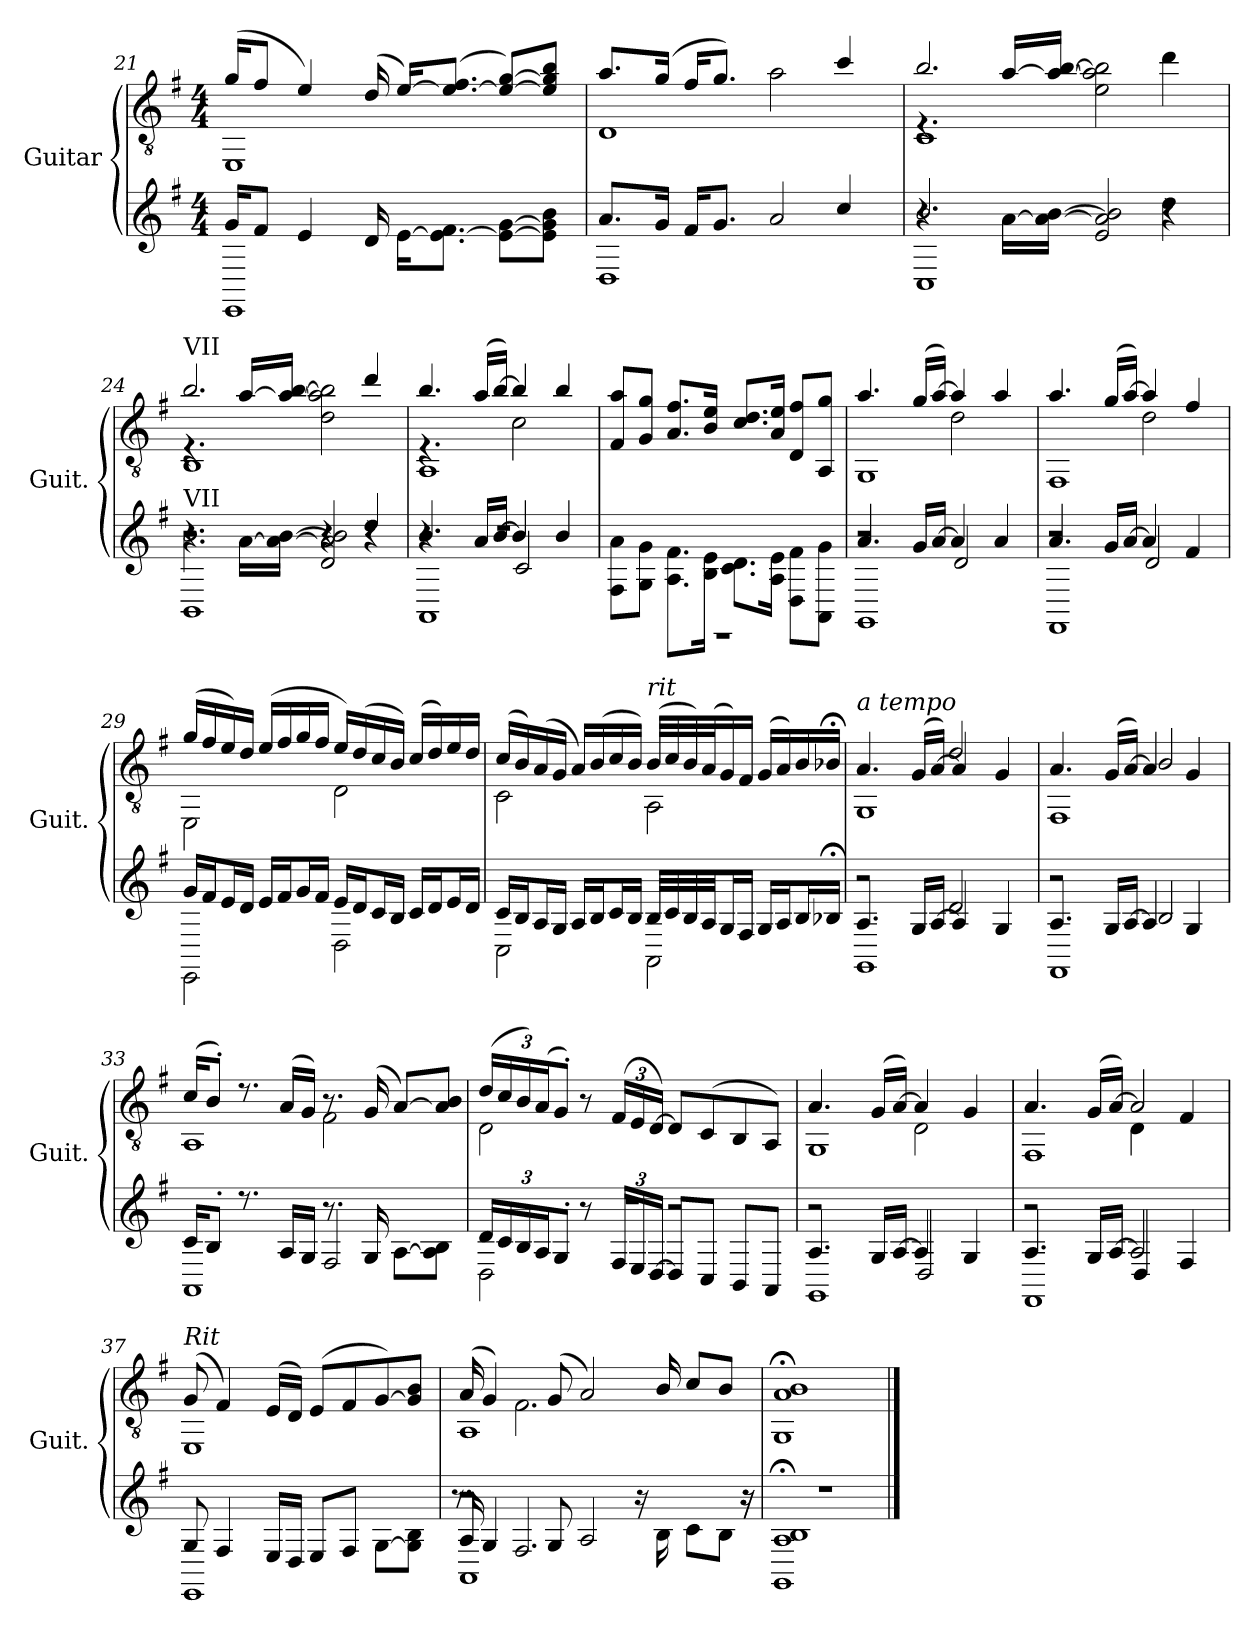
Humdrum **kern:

**kern	**kern
*part1	*part1
*staff2	*staff1
*I"Guitar	*
*I'Guit.	*
!!LO:LB:g=z
*	*clefGv2
*k[f#]	*k[f#]
*M4/4	*M4/4
=21	=21
*^	*^
16gKL	1EE	(16g/KL	1EE
8f#J	.	8f#/J	.
4e	.	4e/)	.
16d	.	(16d/	.
[16eKL	.	[16e/KL)	.
8.e_\ 8.f#\J	.	(8.e/_ 8.f#/J	.
8e_\ [8g\L	.	8e/_ [8g/L)	.
8e]\ 8g]\ 8b\J	.	8e/] 8g/] 8b/J	.
=22	=22	=22	=22
*	*^	*	*^
8.aL	1D	2.ryy	8.a/L	1D	2.ryy
16gJk	.	.	(16g/Jk	.	.
16f#KL	.	.	16f#/KL	.	.
8.gJ	.	.	8.g/J)	.	.
2a	.	.	2a\	.	.
.	.	4cc	.	.	4cc/
=23	=23	=23	=23	=23	=23
*	*	*^	*	*	*^
2.b	1C	4.r	2.ryy	2.b/	1C	4.rE	2.ryy
.	.	[16aLL	.	.	.	[16a/LL	.
.	.	16a_\ [16b\JJ	.	.	.	16a/_ [16b/JJ	.
.	.	2e 2a] 2b]	.	.	.	2e\ 2a\] 2b\]	.
4r	.	.	4dd	4rAAyy	.	.	4dd\
=24	=24	=24	=24	=24	=24	=24	=24
!	!	!	!	!LO:TX:a:t=VII	!	!	!
!LO:TX:a:t=VII	!	!	!	!	!	!	!
2r	1BB	4.r	2.b	2ryy	1BB	4.rE	2.b/
.	.	[16aLL	.	.	.	[16a/LL	.
.	.	16a_\ [16b\JJ	.	.	.	16a/_ [16b/JJ	.
4r	.	2d 2a] 2b]	.	4rFFyy	.	2d\ 2a\] 2b\]	.
4dd	.	.	4r	4dd/	.	.	4ryy
=25	=25	=25	=25	=25	=25	=25	=25
4.b	1AA	4.r	1r	4.b/	1AA	4.rE	1ryy
16aLL	.	8ryy	.	(16a/LL	.	8ryy	.
[16bJJ	.	.	.	[16b/JJ)	.	.	.
4b]	.	2c	.	4b/]	.	2c\	.
4b	.	.	.	4b/	.	.	.
*	*v	*v	*v	*	*	*	*
*	*	*	*v	*v	*v
!!LO:LB:g=z
=26	=26	=26	=26
8F#\ 8a\L	1r	8F#/ 8a/L	1ryy
8G\ 8g\J	.	8G/ 8g/J	.
8.A\ 8.f#\L	.	8.A/ 8.f#/L	.
16B\ 16e\Jk	.	16B/ 16e/Jk	.
8.c\ 8.d\L	.	8.c/ 8.d/L	.
16A\ 16e\Jk	.	16A/ 16e/Jk	.
8D\ 8f#\L	.	8D/ 8f#/L	.
8AA\ 8g\J	.	8AA/ 8g/J	.
=27	=27	=27	=27
*	*^	*	*^
4.a	1GG	2r	4.a/	1GG	2rEyy
16gLL	.	.	(16g/LL	.	.
[16aJJ	.	.	[16a/JJ)	.	.
4a]	.	2d	4a/]	.	2d\
4a	.	.	4a/	.	.
=28	=28	=28	=28	=28	=28
4.a	1FF#	2r	4.a/	1FF#	2rEyy
16gLL	.	.	(16g/LL	.	.
[16aJJ	.	.	[16a/JJ)	.	.
4a]	.	2d	4a/]	.	2d\
4f#	.	.	4f#/	.	.
*	*v	*v	*	*	*
*	*	*	*v	*v
=29	=29	=29	=29
16gLL	2EE	(16g/LL	2EE\
16f#J	.	16f#/	.
16eL	.	16e/)	.
16dJJ	.	16d/JJ	.
16eLL	.	(16e/LL	.
16f#J	.	16f#/	.
16gL	.	16g/	.
16f#JJ	.	16f#/JJ	.
16eLL	2D	16e/LL)	2D\
16dJ	.	(16d/	.
16cL	.	16c/	.
16BJJ	.	16B/JJ)	.
16cLL	.	(16c/LL	.
16dJ	.	16d/)	.
16eL	.	16e/	.
16dJJ	.	16d/JJ	.
!!LO:LB:g=z	!!
=30	=30	=30	=30
16cLL	2C	(16c/LL	2C\
16BJ	.	16B/)	.
16AL	.	(16A/	.
16GJJ	.	16G/JJ	.
16ALL	.	16A/LL)	.
16BJ	.	(16B/	.
16cL	.	16c/	.
16BJJ	.	16B/JJ)	.
*	*	*MM50	*
!	!	!LO:TX:a:i:t=rit	!
32BLLL	2AA	(32B/LLL	2AA\
32c	.	32c/	.
32B	.	32B/)	.
32AJJ	.	(32A/J	.
16GL	.	16G/)	.
16F#JJ	.	16F#/JJ	.
*	*	*MM40	*
16GLL	.	(16G/LL	.
16AJ	.	16A/)	.
16BL	.	16B/	.
*	*	*MM30	*
16B-X;<JJ	.	16B-X;</JJ	.
*v	*v	*	*
*	*v	*v
=31	=31
*	*MM60
*^	*^
*	*^	*	*^
!	!	!	!LO:TX:a:i:t=a tempo	!	!
4.A	1GG	2r	4.A/	1GG	2ryy
16GLL	.	.	(16G/LL	.	.
[16AJJ	.	.	[16A/JJ)	.	.
4A]	.	2d	4A/]	.	2d/
4G	.	.	4G/	.	.
=32	=32	=32	=32	=32	=32
4.A	1FF#	2r	4.A/	1FF#	2ryy
16GLL	.	.	(16G/LL	.	.
[16AJJ	.	.	[16A/JJ)	.	.
4A]	.	2B	4A/]	.	2B/
4G	.	.	4G/	.	.
=33	=33	=33	=33	=33	=33
16cKL	1AA	2ryy	(16c/KL	1AA	2ryy
8B'J	.	.	8B'/J)	.	.
8.r	.	.	8.r	.	.
16ALL	.	.	(16A/LL	.	.
16GJJ	.	.	16G/JJ)	.	.
8.r	.	2F#	8.r	.	2F#\
16G	.	.	(16G/	.	.
[8AL	.	.	[8A/L)	.	.
8A]\ 8B\J	.	.	8A/] 8B/J	.	.
!!LO:LB:g=z	!!	!!
=34	=34	=34	=34	=34	=34
*Xbrackettup	*	*	*Xbrackettup	*	*
24dLL	2D	1r	(24d/LL	2D\	1rEyy
24c	.	.	24c/	.	.
24BJ	.	.	24B/)	.	.
24AK	.	.	(24A/J	.	.
12G'J	.	.	12G'/J)	.	.
8r	.	.	8r	.	.
24F#LL	.	.	(24F#/LL	.	.
24E	.	.	24E/	.	.
[24DJJ	.	.	[24D/JJ)	.	.
8DL]	2r	.	8D/L]	2reeyy	.
8CJ	.	.	(8C/	.	.
8BBL	.	.	8BB/	.	.
8AAJ	.	.	8AA/J)	.	.
=35	=35	=35	=35	=35	=35
4.A	1GG	2r	4.A/	1GG	2ryy
16GLL	.	.	(16G/LL	.	.
[16AJJ	.	.	[16A/JJ)	.	.
4A]	.	2D	4A/]	.	2D\
4G	.	.	4G/	.	.
=36	=36	=36	=36	=36	=36
4.A	1FF#	2r	4.A/	1FF#	2ryy
16GLL	.	.	(16G/LL	.	.
[16AJJ	.	.	[16A/JJ)	.	.
2A]	.	4D	2A/]	.	4D\
.	.	4F#	.	.	4F#/
=37	=37	=37	=37	=37	=37
!	!	!	!LO:TX:a:i:t=Rit	!	!
*	*v	*v	*	*	*
*	*	*	*v	*v
8G	1EE	(8G/	1EE
*	*	*MM64	*
4F#	.	4F#/)	.
16ELL	.	(16E/LL	.
16DJJ	.	16D/JJ)	.
8EL	.	(8E/L	.
*	*	*MM60	*
8F#J	.	8F#/	.
[8GL	.	[8G/)	.
8G]\ 8B\J	.	8G/] 8B/J	.
*v	*v	*	*
*	*v	*v
!!LO:PB:g=z
=38	=38
*	*MM54
*^	*^
*	*^	*	*^
*	*	*^	*	*	*^
16A	1AA	8.r	2r	(16A/	1AA	8.rBBByy	2rggyy
4G	.	.	.	4G/)	.	.	.
.	.	2.F#	.	.	.	2.F#\	.
8G	.	.	.	(8G/	.	.	.
2A	.	.	.	2A/)	.	.	.
.	.	.	8ryy	.	.	.	8ryy
.	.	.	16r	.	.	.	16rayy
.	.	.	16B	.	.	.	16B/
*	*	*	*	*MM48	*	*	*
.	.	.	8cL	.	.	.	8c/L
.	.	.	8BJ	.	.	.	8B/J
16r	.	16r	.	16rFFyy	.	16rFFyy	.
=39	=39	=39	=39	=39	=39	=39	=39
1A; 1B;	1GG	1r	1r	1A;< 1B;<	1GG	1ryy	1ryy
*v	*v	*v	*v	*	*	*	*
*	*v	*v	*v	*v
==	==
*-	*-
